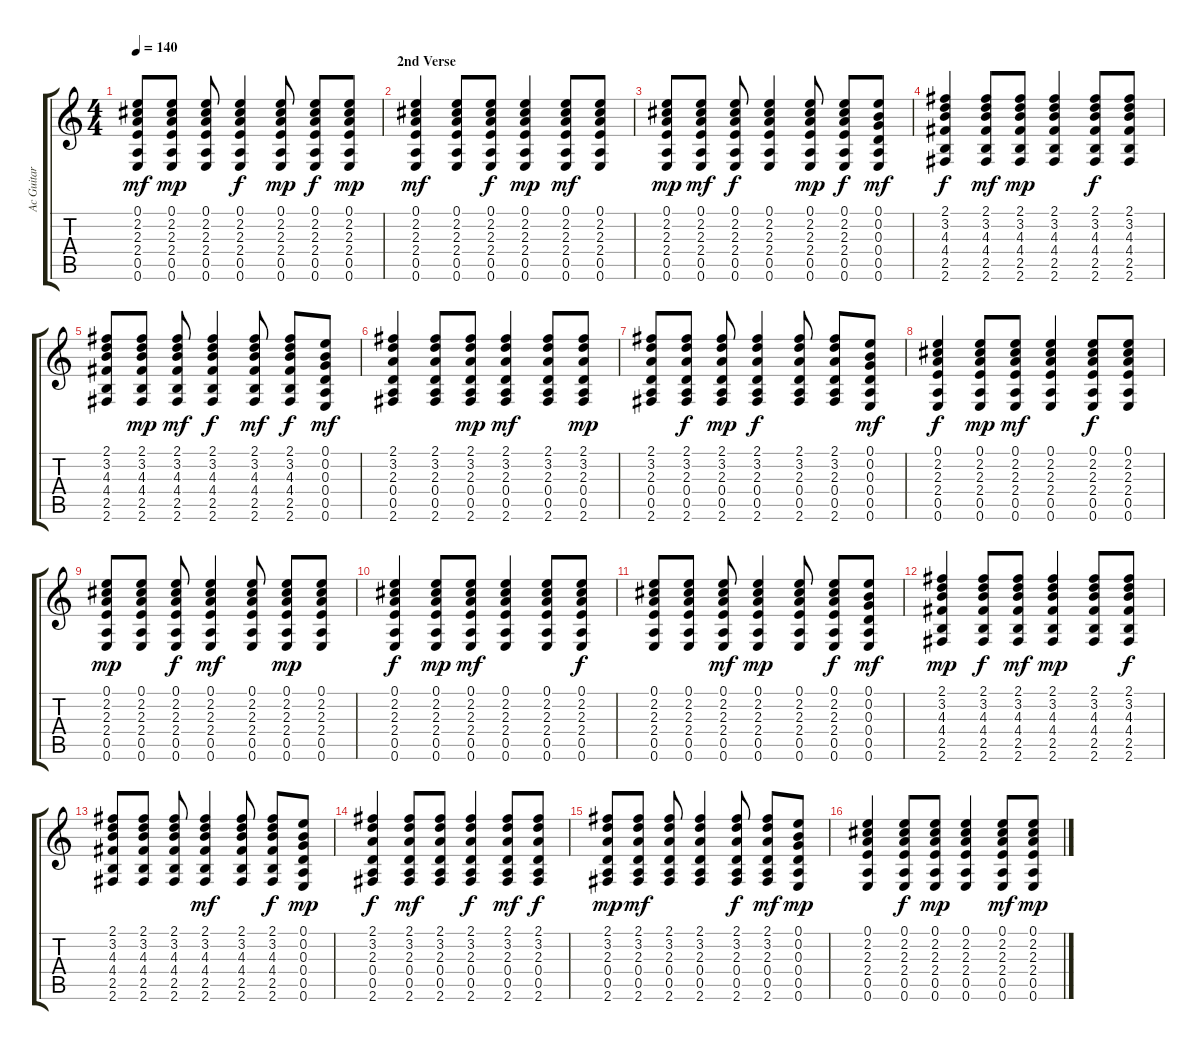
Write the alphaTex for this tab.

\track ("Ac Guitar" "Ac Guitar") {instrument acousticguitarsteel}
\staff {score tabs}
\tuning (E4 B3 G3 D3 A2 E2) {hide}
\ts (4 4)
\tempo 140
\clef g2
\ks c
(0.1 2.2 2.3 2.4 0.5 0.6).8{dy mf} (0.1 2.2 2.3 2.4 0.5 0.6).8{dy mp} (0.1 2.2 2.3 2.4 0.5 0.6).8 (0.1 2.2 2.3 2.4 0.5 0.6).4{dy f} (0.1 2.2 2.3 2.4 0.5 0.6).8{dy mp} (0.1 2.2 2.3 2.4 0.5 0.6).8{dy f} (0.1 2.2 2.3 2.4 0.5 0.6).8{dy mp} |
\section ("" "2nd Verse")
(0.1 2.2 2.3 2.4 0.5 0.6).4{dy mf} (0.1 2.2 2.3 2.4 0.5 0.6).8 (0.1 2.2 2.3 2.4 0.5 0.6).8{dy f} (0.1 2.2 2.3 2.4 0.5 0.6).4{dy mp} (0.1 2.2 2.3 2.4 0.5 0.6).8{dy mf} (0.1 2.2 2.3 2.4 0.5 0.6).8 |
(0.1 2.2 2.3 2.4 0.5 0.6).8{dy mp} (0.1 2.2 2.3 2.4 0.5 0.6).8{dy mf} (0.1 2.2 2.3 2.4 0.5 0.6).8{dy f} (0.1 2.2 2.3 2.4 0.5 0.6).4 (0.1 2.2 2.3 2.4 0.5 0.6).8{dy mp} (0.1 2.2 2.3 2.4 0.5 0.6).8{dy f} (0.1 0.2 0.3 0.4 0.5 0.6).8{dy mf} |
(2.1 3.2 4.3 4.4 2.5 2.6).4{dy f} (2.1 3.2 4.3 4.4 2.5 2.6).8{dy mf} (2.1 3.2 4.3 4.4 2.5 2.6).8{dy mp} (2.1 3.2 4.3 4.4 2.5 2.6).4 (2.1 3.2 4.3 4.4 2.5 2.6).8{dy f} (2.1 3.2 4.3 4.4 2.5 2.6).8 |
(2.1 3.2 4.3 4.4 2.5 2.6).8 (2.1 3.2 4.3 4.4 2.5 2.6).8{dy mp} (2.1 3.2 4.3 4.4 2.5 2.6).8{dy mf} (2.1 3.2 4.3 4.4 2.5 2.6).4{dy f} (2.1 3.2 4.3 4.4 2.5 2.6).8{dy mf} (2.1 3.2 4.3 4.4 2.5 2.6).8{dy f} (0.1 0.2 0.3 0.4 0.5 0.6).8{dy mf} |
(2.1 3.2 2.3 0.4 0.5 2.6).4 (2.1 3.2 2.3 0.4 0.5 2.6).8 (2.1 3.2 2.3 0.4 0.5 2.6).8{dy mp} (2.1 3.2 2.3 0.4 0.5 2.6).4{dy mf} (2.1 3.2 2.3 0.4 0.5 2.6).8 (2.1 3.2 2.3 0.4 0.5 2.6).8{dy mp} |
(2.1 3.2 2.3 0.4 0.5 2.6).8 (2.1 3.2 2.3 0.4 0.5 2.6).8{dy f} (2.1 3.2 2.3 0.4 0.5 2.6).8{dy mp} (2.1 3.2 2.3 0.4 0.5 2.6).4{dy f} (2.1 3.2 2.3 0.4 0.5 2.6).8 (2.1 3.2 2.3 0.4 0.5 2.6).8 (0.1 0.2 0.3 0.4 0.5 0.6).8{dy mf} |
(0.1 2.2 2.3 2.4 0.5 0.6).4{dy f} (0.1 2.2 2.3 2.4 0.5 0.6).8{dy mp} (0.1 2.2 2.3 2.4 0.5 0.6).8{dy mf} (0.1 2.2 2.3 2.4 0.5 0.6).4 (0.1 2.2 2.3 2.4 0.5 0.6).8{dy f} (0.1 2.2 2.3 2.4 0.5 0.6).8 |
(0.1 2.2 2.3 2.4 0.5 0.6).8{dy mp} (0.1 2.2 2.3 2.4 0.5 0.6).8 (0.1 2.2 2.3 2.4 0.5 0.6).8{dy f} (0.1 2.2 2.3 2.4 0.5 0.6).4{dy mf} (0.1 2.2 2.3 2.4 0.5 0.6).8 (0.1 2.2 2.3 2.4 0.5 0.6).8{dy mp} (0.1 2.2 2.3 2.4 0.5 0.6).8 |
(0.1 2.2 2.3 2.4 0.5 0.6).4{dy f} (0.1 2.2 2.3 2.4 0.5 0.6).8{dy mp} (0.1 2.2 2.3 2.4 0.5 0.6).8{dy mf} (0.1 2.2 2.3 2.4 0.5 0.6).4 (0.1 2.2 2.3 2.4 0.5 0.6).8 (0.1 2.2 2.3 2.4 0.5 0.6).8{dy f} |
(0.1 2.2 2.3 2.4 0.5 0.6).8 (0.1 2.2 2.3 2.4 0.5 0.6).8 (0.1 2.2 2.3 2.4 0.5 0.6).8{dy mf} (0.1 2.2 2.3 2.4 0.5 0.6).4{dy mp} (0.1 2.2 2.3 2.4 0.5 0.6).8 (0.1 2.2 2.3 2.4 0.5 0.6).8{dy f} (0.1 0.2 0.3 0.4 0.5 0.6).8{dy mf} |
(2.1 3.2 4.3 4.4 2.5 2.6).4{dy mp} (2.1 3.2 4.3 4.4 2.5 2.6).8{dy f} (2.1 3.2 4.3 4.4 2.5 2.6).8{dy mf} (2.1 3.2 4.3 4.4 2.5 2.6).4{dy mp} (2.1 3.2 4.3 4.4 2.5 2.6).8 (2.1 3.2 4.3 4.4 2.5 2.6).8{dy f} |
(2.1 3.2 4.3 4.4 2.5 2.6).8 (2.1 3.2 4.3 4.4 2.5 2.6).8 (2.1 3.2 4.3 4.4 2.5 2.6).8 (2.1 3.2 4.3 4.4 2.5 2.6).4{dy mf} (2.1 3.2 4.3 4.4 2.5 2.6).8 (2.1 3.2 4.3 4.4 2.5 2.6).8{dy f} (0.1 0.2 0.3 0.4 0.5 0.6).8{dy mp} |
(2.1 3.2 2.3 0.4 0.5 2.6).4{dy f} (2.1 3.2 2.3 0.4 0.5 2.6).8{dy mf} (2.1 3.2 2.3 0.4 0.5 2.6).8 (2.1 3.2 2.3 0.4 0.5 2.6).4{dy f} (2.1 3.2 2.3 0.4 0.5 2.6).8{dy mf} (2.1 3.2 2.3 0.4 0.5 2.6).8{dy f} |
(2.1 3.2 2.3 0.4 0.5 2.6).8{dy mp} (2.1 3.2 2.3 0.4 0.5 2.6).8{dy mf} (2.1 3.2 2.3 0.4 0.5 2.6).8 (2.1 3.2 2.3 0.4 0.5 2.6).4 (2.1 3.2 2.3 0.4 0.5 2.6).8{dy f} (2.1 3.2 2.3 0.4 0.5 2.6).8{dy mf} (0.1 0.2 0.3 0.4 0.5 0.6).8{dy mp} |
(0.1 2.2 2.3 2.4 0.5 0.6).4 (0.1 2.2 2.3 2.4 0.5 0.6).8{dy f} (0.1 2.2 2.3 2.4 0.5 0.6).8{dy mp} (0.1 2.2 2.3 2.4 0.5 0.6).4 (0.1 2.2 2.3 2.4 0.5 0.6).8{dy mf} (0.1 2.2 2.3 2.4 0.5 0.6).8{dy mp}
